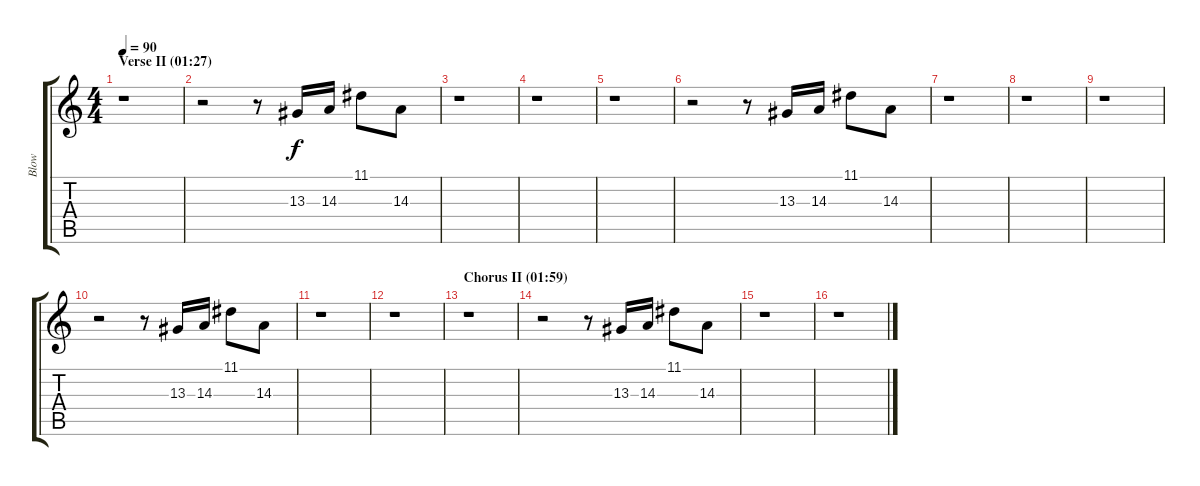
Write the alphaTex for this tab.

\track ("Blow" "Blow") {instrument piccolo}
\staff {score tabs}
\tuning (E4 B3 G3 D3 A2 E2) {hide}
\ts (4 4)
\section ("" "Verse II (01:27)")
\tempo 90
\clef g2
\ks c
r.1{dy f} |
r.2 r.8 13.3.16 14.3.16 11.1.8 14.3.8 |
r.1 |
r.1 |
r.1 |
r.2 r.8 13.3.16 14.3.16 11.1.8 14.3.8 |
r.1 |
r.1 |
r.1 |
r.2 r.8 13.3.16 14.3.16 11.1.8 14.3.8 |
r.1 |
r.1 |
\section ("" "Chorus II (01:59)")
r.1 |
r.2 r.8 13.3.16 14.3.16 11.1.8 14.3.8 |
r.1 |
r.1
